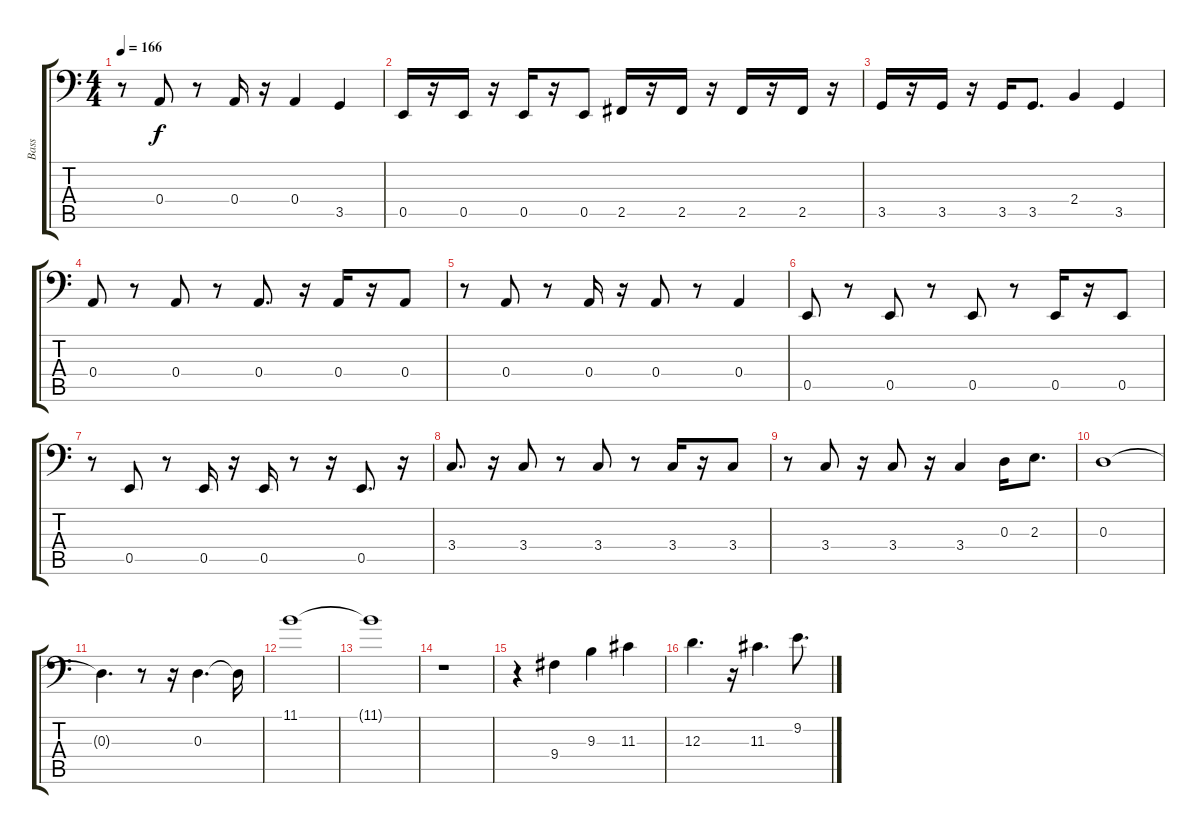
\track ("Bass" "Bass") {instrument electricbasspick}
\staff {score tabs}
\tuning (C3 G2 D2 A1 E1 B0) {hide}
\ts (4 4)
\tempo 166
\clef f4
\ks c
r.8{dy f} 0.4.8 r.8 0.4.16 r.16 0.4.4 3.5.4 |
0.5.16 r.16 0.5.16 r.16 0.5.16 r.16 0.5.8 2.5.16 r.16 2.5.16 r.16 2.5.16 r.16 2.5.16 r.16 |
3.5.16 r.16 3.5.16 r.16 3.5.16 3.5.8{d} 2.4.4 3.5.4 |
0.4.8 r.8 0.4.8 r.8 0.4.8{d} r.16 0.4.16 r.16 0.4.8 |
r.8 0.4.8 r.8 0.4.16 r.16 0.4.8 r.8 0.4.4 |
0.5.8 r.8 0.5.8 r.8 0.5.8 r.8 0.5.16 r.16 0.5.8 |
r.8 0.5.8 r.8 0.5.16 r.16 0.5.16 r.8 r.16 0.5.8{d} r.16 |
3.4.8{d} r.16 3.4.8 r.8 3.4.8 r.8 3.4.16 r.16 3.4.8 |
r.8 3.4.8 r.16 3.4.8 r.16 3.4.4 0.3.16 2.3.8{d} |
0.3.1 |
0.3{t}.4{d} r.8 r.16 0.3.4{d} 0.3{t}.16 |
11.1.1 |
11.1{t}.1 |
r.1 |
r.4 9.4.4 9.3.4 11.3.4 |
12.3.4{d} r.16 11.3.4{d} 9.2.8{d}
